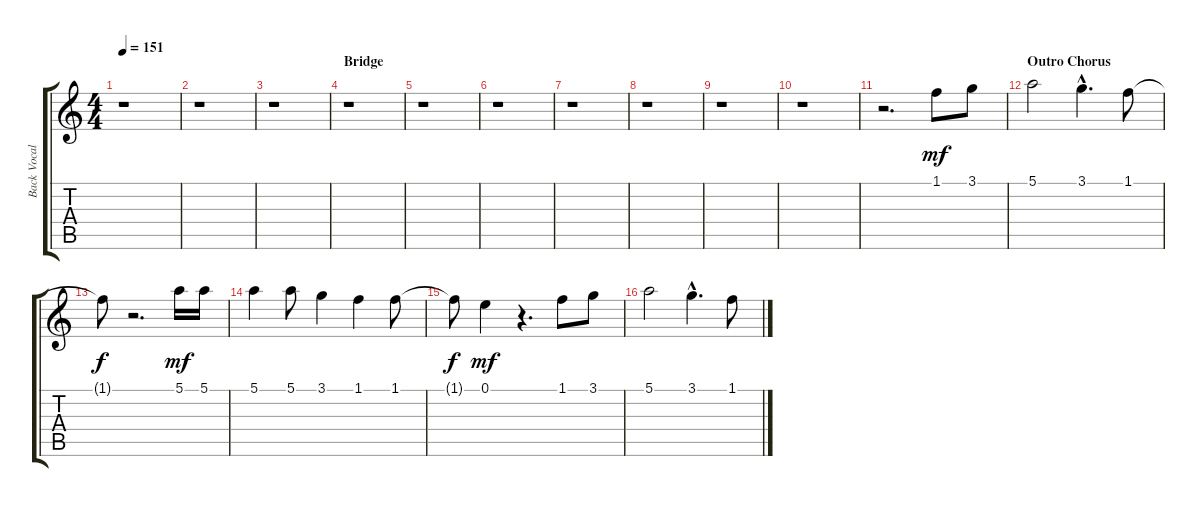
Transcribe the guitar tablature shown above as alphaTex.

\track ("Back Vocal" "Back Vocal") {instrument contrabass}
\staff {score tabs}
\tuning (E4 B3 G3 D3 A2 E2) {hide}
\ts (4 4)
\tempo 151
\clef g2
\ks c
r.1{dy mf} |
r.1 |
r.1 |
\section ("" "Bridge")
r.1 |
r.1 |
r.1 |
r.1 |
r.1 |
r.1 |
r.1 |
r.2{d} 1.1.8 3.1.8 |
\section ("" "Outro Chorus")
5.1.2 3.1{hac}.4{d} 1.1.8 |
1.1{t}.8{dy f} r.2{d} 5.1.16{dy mf} 5.1.16 |
5.1.4 5.1.8 3.1.4 1.1.4 1.1.8 |
1.1{t}.8{dy f} 0.1.4{dy mf} r.4{d} 1.1.8 3.1.8 |
5.1.2 3.1{hac}.4{d} 1.1.8
